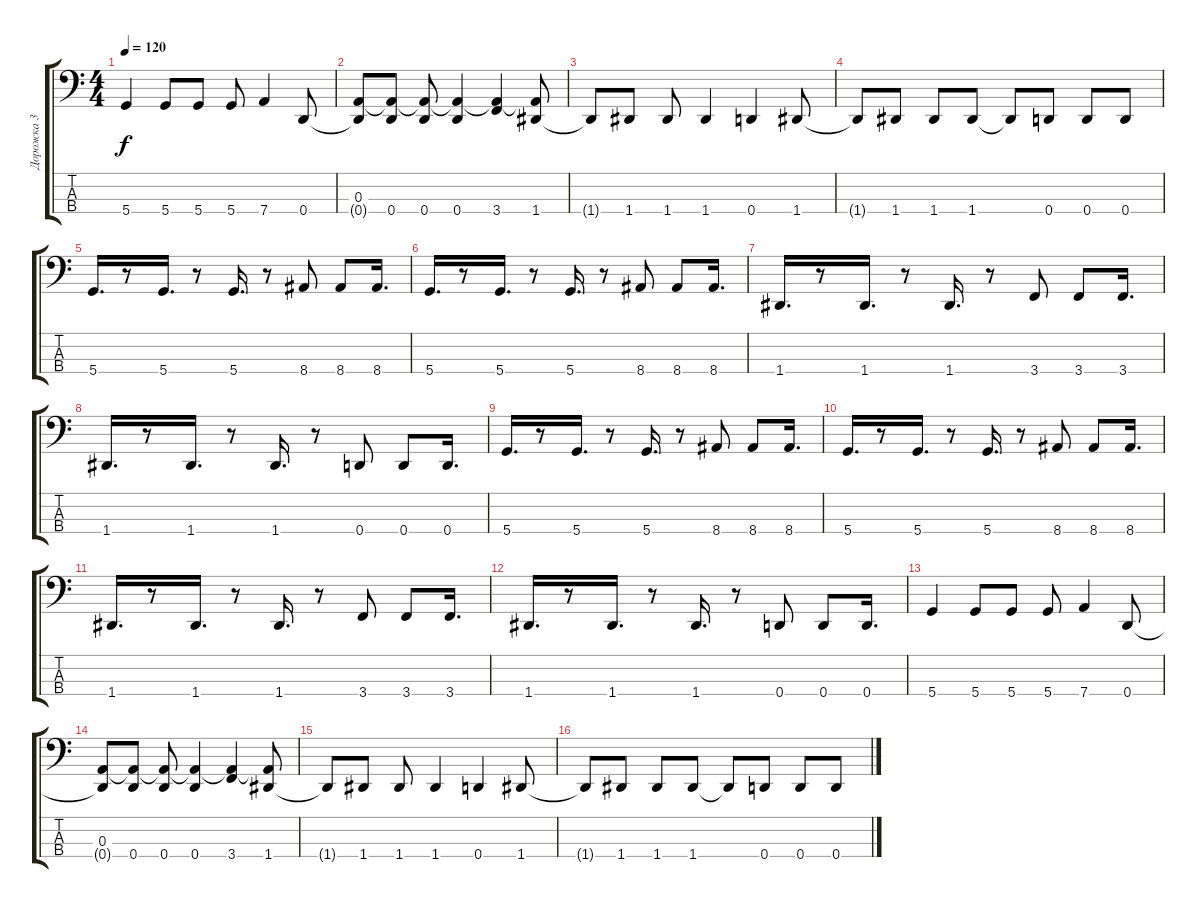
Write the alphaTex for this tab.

\track ("Дорожка 3" "Дорожка 3") {instrument electricbassfinger}
\staff {score tabs}
\tuning (G2 D2 A1 D1) {hide}
\ts (4 4)
\tempo 120
\clef f4
\ks c
5.4.4{dy f} 5.4.8 5.4.8 5.4.8 7.4.4 0.4.8 |
(0.3 0.4{t}).8 (0.3{t} 0.4).8 (0.3{t} 0.4).8 (0.3{t} 0.4).4 (0.3{t} 3.4).4 (0.3{t} 1.4).8 |
1.4{t}.8 1.4.8 1.4.8 1.4.4 0.4.4 1.4.8 |
1.4{t}.8 1.4.8 1.4.8 1.4.8 1.4{t}.8 0.4.8 0.4.8 0.4.8 |
5.4.16{d} r.8 5.4.16{d} r.8 5.4.16{d} r.8 8.4.8 8.4.8 8.4.16{d} |
5.4.16{d} r.8 5.4.16{d} r.8 5.4.16{d} r.8 8.4.8 8.4.8 8.4.16{d} |
1.4.16{d} r.8 1.4.16{d} r.8 1.4.16{d} r.8 3.4.8 3.4.8 3.4.16{d} |
1.4.16{d} r.8 1.4.16{d} r.8 1.4.16{d} r.8 0.4.8 0.4.8 0.4.16{d} |
5.4.16{d} r.8 5.4.16{d} r.8 5.4.16{d} r.8 8.4.8 8.4.8 8.4.16{d} |
5.4.16{d} r.8 5.4.16{d} r.8 5.4.16{d} r.8 8.4.8 8.4.8 8.4.16{d} |
1.4.16{d} r.8 1.4.16{d} r.8 1.4.16{d} r.8 3.4.8 3.4.8 3.4.16{d} |
1.4.16{d} r.8 1.4.16{d} r.8 1.4.16{d} r.8 0.4.8 0.4.8 0.4.16{d} |
5.4.4 5.4.8 5.4.8 5.4.8 7.4.4 0.4.8 |
(0.3 0.4{t}).8 (0.3{t} 0.4).8 (0.3{t} 0.4).8 (0.3{t} 0.4).4 (0.3{t} 3.4).4 (0.3{t} 1.4).8 |
1.4{t}.8 1.4.8 1.4.8 1.4.4 0.4.4 1.4.8 |
1.4{t}.8 1.4.8 1.4.8 1.4.8 1.4{t}.8 0.4.8 0.4.8 0.4.8
